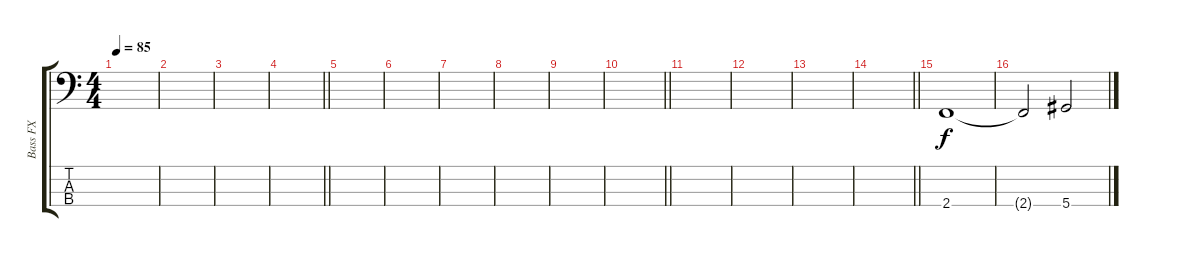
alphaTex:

\track ("Bass FX" "Bass FX") {instrument electricbassfinger}
\staff {score tabs}
\tuning (Gb2 Db2 Ab1 Eb1) {hide}
\ts (4 4)
\tempo 85
\clef f4
\ks c
|
|
|
\barLineRight lightlight
|
\section ("" "")
|
|
|
|
|
\barLineRight lightlight
|
\section ("" "")
|
|
|
\barLineRight lightlight
|
\section ("" "")
2.4.1 |
2.4{t}.2 5.4.2
